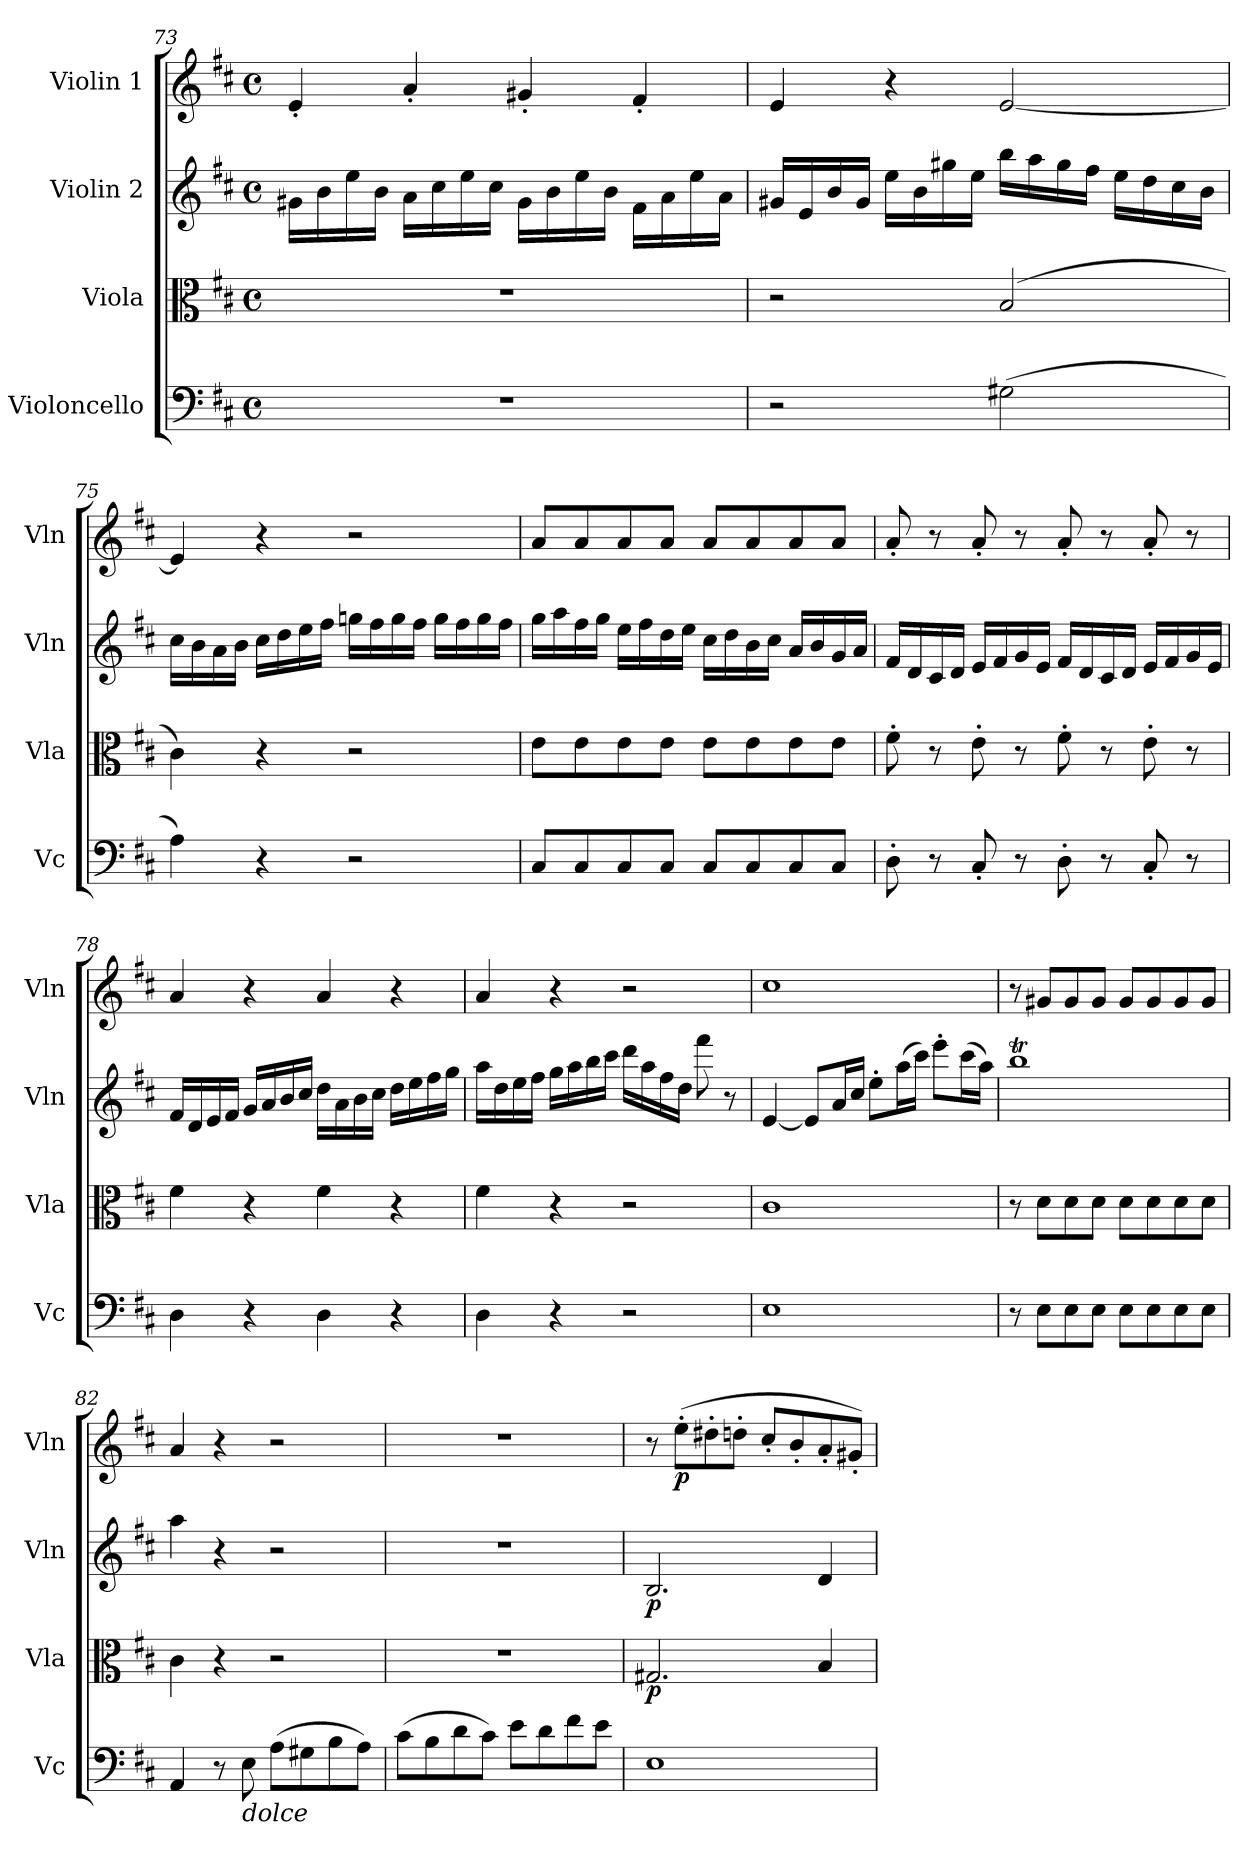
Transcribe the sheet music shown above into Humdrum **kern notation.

**kern	**kern	**dynam	**kern	**dynam	**kern	**dynam
*part4	*part3	*part3	*part2	*part2	*part1	*part1
*staff4	*staff3	*staff3	*staff2	*staff2	*staff1	*staff1
*I"Violoncello	*I"Viola	*	*I"Violin 2	*	*I"Violin 1	*
*I'Vc	*I'Vla	*	*I'Vln	*	*I'Vln	*
*clefF4	*clefC3	*	*clefG2	*	*clefG2	*
*k[f#c#]	*k[f#c#]	*	*k[f#c#]	*	*k[f#c#]	*
*M4/4	*M4/4	*	*M4/4	*	*M4/4	*
*met(c)	*met(c)	*	*met(c)	*	*met(c)	*
=73	=73	=73	=73	=73	=73	=73
1r	1r	.	16g#X\LL	.	4e'/	.
.	.	.	16b\	.	.	.
.	.	.	16ee\	.	.	.
.	.	.	16b\JJ	.	.	.
.	.	.	16a\LL	.	4a'/	.
.	.	.	16cc#\	.	.	.
.	.	.	16ee\	.	.	.
.	.	.	16cc#\JJ	.	.	.
.	.	.	16g#\LL	.	4g#X'/	.
.	.	.	16b\	.	.	.
.	.	.	16ee\	.	.	.
.	.	.	16b\JJ	.	.	.
.	.	.	16f#\LL	.	4f#'/	.
.	.	.	16a\	.	.	.
.	.	.	16ee\	.	.	.
.	.	.	16a\JJ	.	.	.
!!LO:LB:g=z
=74	=74	=74	=74	=74	=74	=74
2r	2r	.	16g#X/LL	.	4e/	.
.	.	.	16e/	.	.	.
.	.	.	16b/	.	.	.
.	.	.	16g#/JJ	.	.	.
.	.	.	16ee\LL	.	4r	.
.	.	.	16b\	.	.	.
.	.	.	16gg#i\	.	.	.
.	.	.	16ee\JJ	.	.	.
(>2G#X\	(<2B/	.	16bb\LL	.	[2e/	.
.	.	.	16aa\	.	.	.
.	.	.	16gg#\	.	.	.
.	.	.	16ff#\JJ	.	.	.
.	.	.	16ee\LL	.	.	.
.	.	.	16dd\	.	.	.
.	.	.	16cc#\	.	.	.
.	.	.	16b\JJ	.	.	.
=75	=75	=75	=75	=75	=75	=75
4A\)	4c#\)	.	16cc#\LL	.	4e/]	.
.	.	.	16b\	.	.	.
.	.	.	16a\	.	.	.
.	.	.	16b\JJ	.	.	.
4r	4r	.	16cc#\LL	.	4r	.
.	.	.	16dd\	.	.	.
.	.	.	16ee\	.	.	.
.	.	.	16ff#\JJ	.	.	.
2r	2r	.	16ggn\LL	.	2r	.
.	.	.	16ff#\	.	.	.
.	.	.	16gg\	.	.	.
.	.	.	16ff#\JJ	.	.	.
.	.	.	16gg\LL	.	.	.
.	.	.	16ff#\	.	.	.
.	.	.	16gg\	.	.	.
.	.	.	16ff#\JJ	.	.	.
=76	=76	=76	=76	=76	=76	=76
8C#/L	8e\L	.	16gg\LL	.	8a/L	.
.	.	.	16aa\	.	.	.
8C#/	8e\	.	16ff#\	.	8a/	.
.	.	.	16gg\JJ	.	.	.
8C#/	8e\	.	16ee\LL	.	8a/	.
.	.	.	16ff#\	.	.	.
8C#/J	8e\J	.	16dd\	.	8a/J	.
.	.	.	16ee\JJ	.	.	.
8C#/L	8e\L	.	16cc#\LL	.	8a/L	.
.	.	.	16dd\	.	.	.
8C#/	8e\	.	16b\	.	8a/	.
.	.	.	16cc#\JJ	.	.	.
8C#/	8e\	.	16a/LL	.	8a/	.
.	.	.	16b/	.	.	.
8C#/J	8e\J	.	16g/	.	8a/J	.
.	.	.	16a/JJ	.	.	.
=77	=77	=77	=77	=77	=77	=77
8D'\	8f#'\	.	16f#/LL	.	8a'/	.
.	.	.	16d/	.	.	.
8r	8r	.	16c#/	.	8r	.
.	.	.	16d/JJ	.	.	.
8C#'/	8e'\	.	16e/LL	.	8a'/	.
.	.	.	16f#/	.	.	.
8r	8r	.	16g/	.	8r	.
.	.	.	16e/JJ	.	.	.
8D'\	8f#'\	.	16f#/LL	.	8a'/	.
.	.	.	16d/	.	.	.
8r	8r	.	16c#/	.	8r	.
.	.	.	16d/JJ	.	.	.
8C#'/	8e'\	.	16e/LL	.	8a'/	.
.	.	.	16f#/	.	.	.
8r	8r	.	16g/	.	8r	.
.	.	.	16e/JJ	.	.	.
=78	=78	=78	=78	=78	=78	=78
4D\	4f#\	.	16f#/LL	.	4a/	.
.	.	.	16d/	.	.	.
.	.	.	16e/	.	.	.
.	.	.	16f#/JJ	.	.	.
4r	4r	.	16g/LL	.	4r	.
.	.	.	16a/	.	.	.
.	.	.	16b/	.	.	.
.	.	.	16cc#/JJ	.	.	.
4D\	4f#\	.	16dd\LL	.	4a/	.
.	.	.	16a\	.	.	.
.	.	.	16b\	.	.	.
.	.	.	16cc#\JJ	.	.	.
4r	4r	.	16dd\LL	.	4r	.
.	.	.	16ee\	.	.	.
.	.	.	16ff#\	.	.	.
.	.	.	16gg\JJ	.	.	.
!!LO:LB:g=z
=79	=79	=79	=79	=79	=79	=79
4D\	4f#\	.	16aa\LL	.	4a/	.
.	.	.	16dd\	.	.	.
.	.	.	16ee\	.	.	.
.	.	.	16ff#\JJ	.	.	.
4r	4r	.	16gg\LL	.	4r	.
.	.	.	16aa\	.	.	.
.	.	.	16bb\	.	.	.
.	.	.	16ccc#\JJ	.	.	.
2r	2r	.	16ddd\LL	.	2r	.
.	.	.	16aa\	.	.	.
.	.	.	16ff#\	.	.	.
.	.	.	16dd\JJ	.	.	.
.	.	.	8fff#\	.	.	.
.	.	.	8r	.	.	.
=80	=80	=80	=80	=80	=80	=80
1E	1c#	.	[4e/	.	1cc#	.
.	.	.	8e/L]	.	.	.
.	.	.	16a/L	.	.	.
.	.	.	16cc#/JJ	.	.	.
.	.	.	8ee'\L	.	.	.
.	.	.	(>16aa\L	.	.	.
.	.	.	16ccc#\JJ)	.	.	.
.	.	.	8eee'\L	.	.	.
.	.	.	(>16ccc#\L	.	.	.
.	.	.	16aa\JJ)	.	.	.
=81	=81	=81	=81	=81	=81	=81
8r	8r	.	1bbT	.	8r	.
8E\L	8d\L	.	.	.	8g#X/L	.
8E\	8d\	.	.	.	8g#/	.
8E\J	8d\J	.	.	.	8g#/J	.
8E\L	8d\L	.	.	.	8g#/L	.
8E\	8d\	.	.	.	8g#/	.
8E\	8d\	.	.	.	8g#/	.
8E\J	8d\J	.	.	.	8g#/J	.
=82	=82	=82	=82	=82	=82	=82
4AA/	4c#\	.	4aa\	.	4a/	.
8r	4r	.	4r	.	4r	.
!LO:TX:b:i:t=dolce	!	!	!	!	!	!
8E\	.	.	.	.	.	.
(>8A\L	2r	.	2r	.	2r	.
8G#X\	.	.	.	.	.	.
8B\	.	.	.	.	.	.
8A\J)	.	.	.	.	.	.
=83	=83	=83	=83	=83	=83	=83
(>8c#\L	1r	.	1r	.	1r	.
8B\	.	.	.	.	.	.
8d\	.	.	.	.	.	.
8c#\J)	.	.	.	.	.	.
8e\L	.	.	.	.	.	.
8d\	.	.	.	.	.	.
8f#\	.	.	.	.	.	.
8e\J	.	.	.	.	.	.
=84	=84	=84	=84	=84	=84	=84
!	!	!LO:DY:b	!	!LO:DY:b	!	!
1E	2.G#X/	p	2.B/	p	8r	.
!	!	!	!	!	!	!LO:DY:b
.	.	.	.	.	(>8ee'\L	p
.	.	.	.	.	8dd#X'\	.
.	.	.	.	.	8ddn'\J	.
.	.	.	.	.	8cc#'/L	.
.	.	.	.	.	8b'/	.
.	4B/	.	4d/	.	8a'/	.
.	.	.	.	.	8g#X'/J)	.
=	=	=	=	=	=	=
*-	*-	*-	*-	*-	*-	*-
